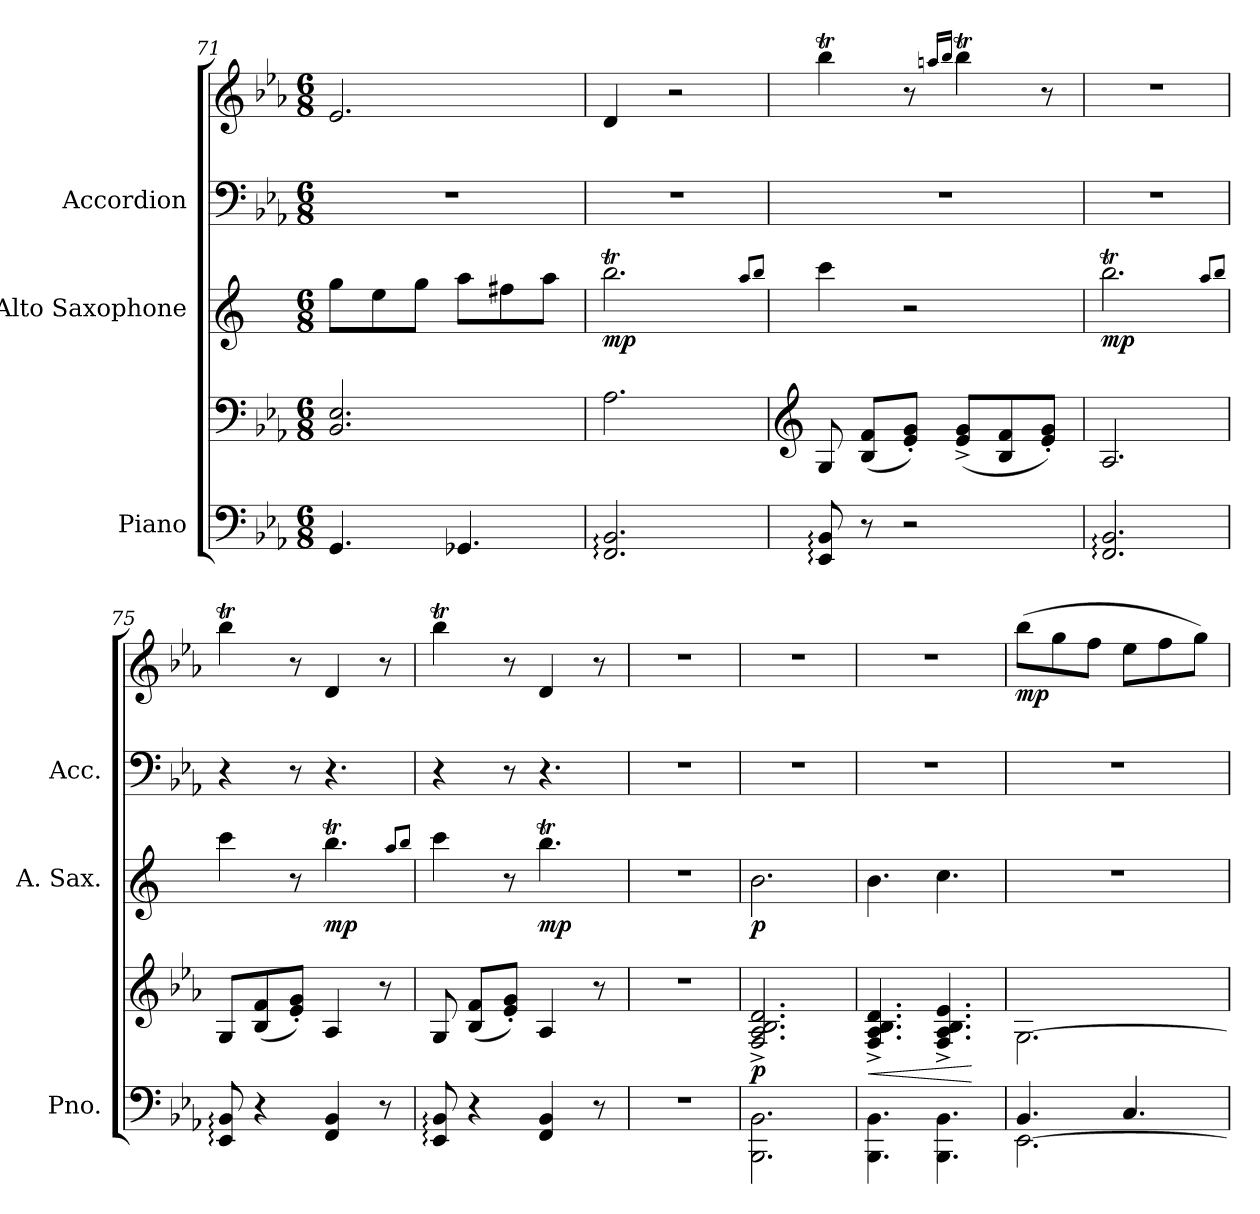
**kern	**kern	**dynam	**kern	**dynam	**kern	**kern	**dynam
*part3	*part3	*part3	*part2	*part2	*part1	*part1	*part1
*staff5	*staff4	*staff4/5	*staff3	*staff3	*staff2	*staff1	*staff1/2
*I"Piano	*	*	*I"Alto Saxophone	*	*I"Accordion	*	*
*I'Pno.	*	*	*I'A. Sax.	*	*I'Acc.	*	*
!!LO:LB:g=z
*clefF4	*clefF4	*	*clefG2	*	*clefF4	*clefG2	*
*	*	*	*ITrd5c9	*	*	*	*
*k[b-e-a-]	*k[b-e-a-]	*	*k[b-e-a-]	*	*k[b-e-a-]	*k[b-e-a-]	*
*M6/8	*M6/8	*	*M6/8	*	*M6/8	*M6/8	*
=71	=71	=71	=71	=71	=71	=71	=71
4.GG/	2.BB-/ 2.E-/	.	8b-\L	.	2.r	2.e-/	.
.	.	.	8g\	.	.	.	.
.	.	.	8b-\J	.	.	.	.
4.GG-X/	.	.	8cc\L	.	.	.	.
.	.	.	8an\	.	.	.	.
.	.	.	8cc\J	.	.	.	.
=72	=72	=72	=72	=72	=72	=72	=72
!	!	!	!	!LO:DY:b	!	!	!
2.FF/: 2.BB-/:	2.A-\	.	2.ddt\	mp	2.r	4d/	.
.	.	.	.	.	.	2r	.
.	.	.	8qcc/L	.	.	.	.
.	.	.	8qdd/J	.	.	.	.
=73	=73	=73	=73	=73	=73	=73	=73
*	*clefG2	*	*	*	*	*	*
8EE-/: 8BB-/:	8G/	.	4ee-\	.	2.r	4bb-T\	.
8r	(<8B-/ 8f/L	.	.	.	.	.	.
2r	8e-/' 8g/'J)	.	2r	.	.	8r	.
.	.	.	.	.	.	16qaan/LL	.
.	.	.	.	.	.	16qbb-/JJ	.
.	(<8e-/^ 8g/^L	.	.	.	.	4bb-T\	.
.	8B-/ 8f/	.	.	.	.	.	.
.	8e-/' 8g/'J)	.	.	.	.	8r	.
=74	=74	=74	=74	=74	=74	=74	=74
!	!	!	!	!LO:DY:b	!	!	!
2.FF/: 2.BB-/:	2.A-/	.	2.ddt\	mp	2.r	2.r	.
.	.	.	8qcc/L	.	.	.	.
.	.	.	8qdd/J	.	.	.	.
=75	=75	=75	=75	=75	=75	=75	=75
8EE-/: 8BB-/:	8G/L	.	4ee-\	.	4r	4bb-T\	.
4r	(<8B-/ 8f/	.	.	.	.	.	.
.	8e-/' 8g/'J)	.	8r	.	8r	8r	.
!	!	!	!	!LO:DY:b	!	!	!
4FF/ 4BB-/	4A-/	.	4.ddt\	mp	4.r	4d/	.
8r	8r	.	.	.	.	8r	.
.	.	.	8qcc/L	.	.	.	.
.	.	.	8qdd/J	.	.	.	.
=76	=76	=76	=76	=76	=76	=76	=76
8EE-/: 8BB-/:	8G/	.	4ee-\	.	4r	4bb-T\	.
4r	(<8B-/ 8f/L	.	.	.	.	.	.
.	8e-/' 8g/'J)	.	8r	.	8r	8r	.
!	!	!	!	!LO:DY:b	!	!	!
4FF/ 4BB-/	4A-/	.	4.ddt\	mp	4.r	4d/	.
8r	8r	.	.	.	.	8r	.
=77	=77	=77	=77	=77	=77	=77	=77
2.r	2.r	.	2.r	.	2.r	2.r	.
=78	=78	=78	=78	=78	=78	=78	=78
!	!	!LO:DY:b	!	!LO:DY:b	!	!	!
2.BBB-\ 2.BB-\	2.F/^ 2.A-/^ 2.B-/^ 2.d/^	p	2.d\	p	2.r	2.r	.
!!LO:PB:g=z
=79	=79	=79	=79	=79	=79	=79	=79
!	!	!LO:HP:b	!	!	!	!	!
4.BBB-\ 4.BB-\	4.F/^ 4.A-/^ 4.B-/^ 4.d/^	<	4.d\	.	2.r	2.r	.
4.BBB-\ 4.BB-\	4.F/^ 4.A-/^ 4.B-/^ 4.e-/^	.	4.e-\	.	.	.	.
.	.	[	.	.	.	.	.
=80	=80	=80	=80	=80	=80	=80	=80
*^	*	*	*	*	*	*	*
!	!	!	!	!	!	!	!	!LO:DY:b
[2.EE-\	4.BB-/	[2.G\	.	2.r	.	2.r	(>8bb-\L	mp
.	.	.	.	.	.	.	8gg\	.
.	.	.	.	.	.	.	8ff\J	.
.	4.C/	.	.	.	.	.	8ee-\L	.
.	.	.	.	.	.	.	8ff\	.
.	.	.	.	.	.	.	8gg\J)	.
*v	*v	*	*	*	*	*	*	*
=	=	=	=	=	=	=	=
*-	*-	*-	*-	*-	*-	*-	*-
